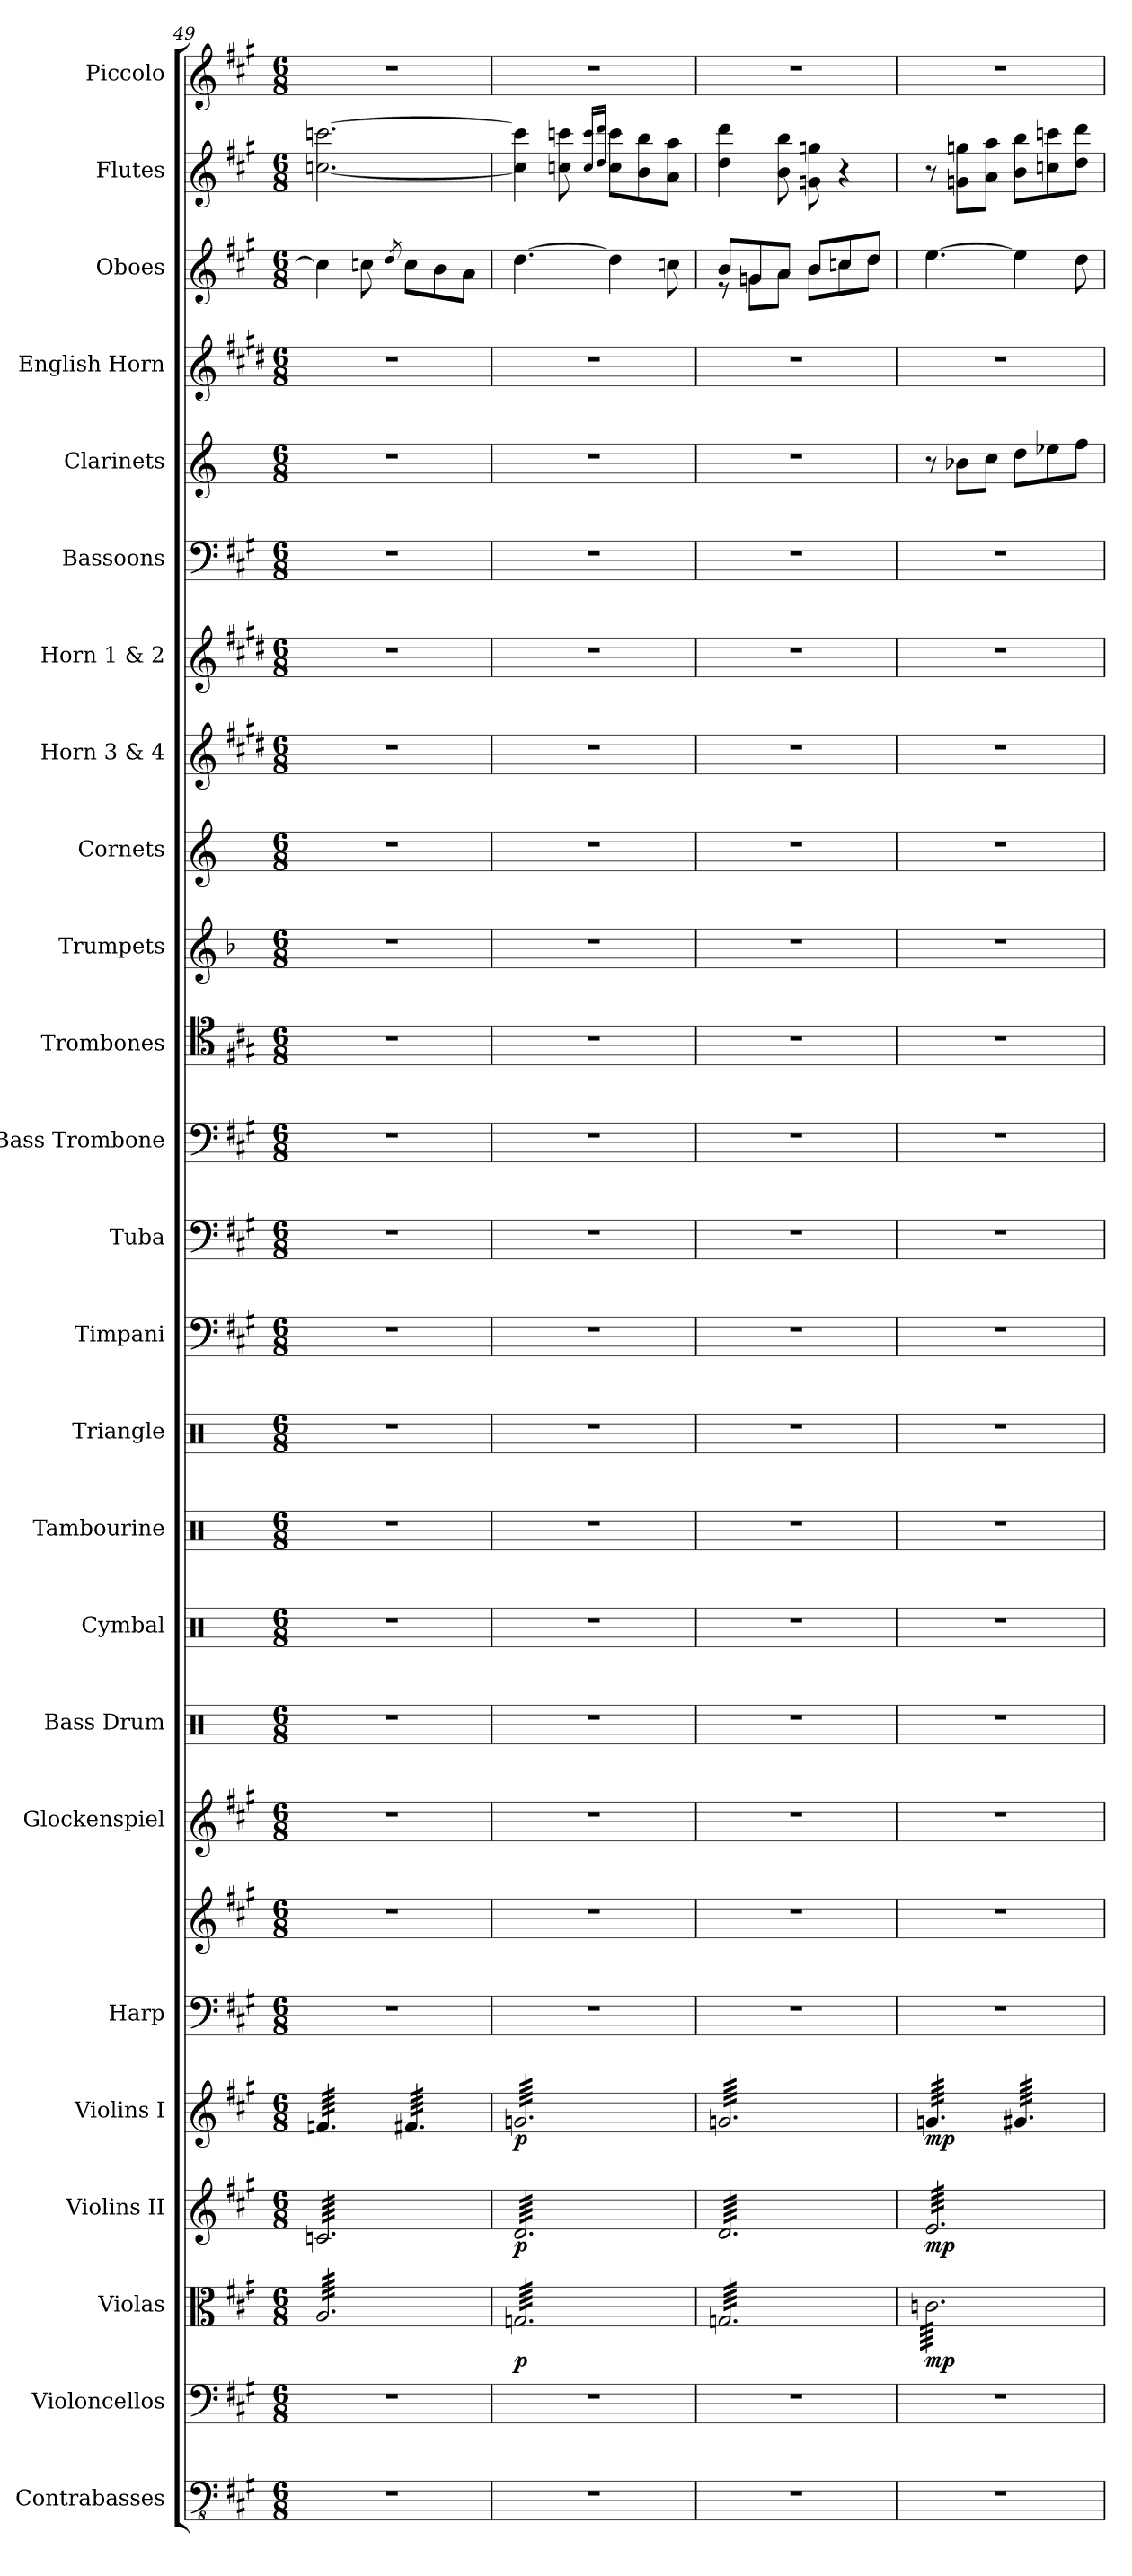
**kern	**kern	**kern	**dynam	**kern	**dynam	**kern	**dynam	**kern	**kern	**kern	**kern	**kern	**kern	**kern	**kern	**kern	**kern	**kern	**kern	**kern	**kern	**kern	**kern	**kern	**kern	**kern	**kern	**kern
*part25	*part24	*part23	*part23	*part22	*part22	*part21	*part21	*part20	*part20	*part19	*part18	*part17	*part16	*part15	*part14	*part13	*part12	*part11	*part10	*part9	*part8	*part7	*part6	*part5	*part4	*part3	*part2	*part1
*staff26	*staff25	*staff24	*staff24	*staff23	*staff23	*staff22	*staff22	*staff21	*staff20	*staff19	*staff18	*staff17	*staff16	*staff15	*staff14	*staff13	*staff12	*staff11	*staff10	*staff9	*staff8	*staff7	*staff6	*staff5	*staff4	*staff3	*staff2	*staff1
*I"Contrabasses	*I"Violoncellos	*I"Violas	*	*I"Violins II	*	*I"Violins I	*	*I"Harp	*	*I"Glockenspiel	*I"Bass Drum	*I"Cymbal	*I"Tambourine	*I"Triangle	*I"Timpani	*I"Tuba	*I"Bass Trombone	*I"Trombones	*I"Trumpets	*I"Cornets	*I"Horn 3 &amp; 4	*I"Horn 1 &amp; 2	*I"Bassoons	*I"Clarinets	*I"English Horn	*I"Oboes	*I"Flutes	*I"Piccolo
*I'Cbs.	*I'Vcs.	*I'Vlas.	*	*I'Vlns.II	*	*I'Vlns. I	*	*I'Hrp.	*	*I'Glk.	*I'B. Dr.	*I'Cym.	*I'Tamb.	*I'Tria.	*I'Timp.	*I'Tba.	*I'B. Tbn.	*I'Tbn.	*I'Trmpt.	*I'Cornt.	*I'Hn.	*I'Hn.	*I'Bsn.	*I'Cl.	*	*I'Ob.	*I'Fl.	*I'Picc.
*clefFv4	*clefF4	*clefC3	*	*clefG2	*	*clefG2	*	*clefF4	*clefG2	*clefG2	*clefX	*clefX	*clefX	*clefX	*clefF4	*clefF4	*clefF4	*clefC4	*clefG2	*clefG2	*clefG2	*clefG2	*clefF4	*clefG2	*clefG2	*clefG2	*clefG2	*clefG2
*	*	*	*	*	*	*	*	*	*	*ITrd-14c-24	*	*	*	*	*	*	*	*	*ITrd-2c-4	*ITrd2c3	*ITrd4c7	*ITrd4c7	*	*ITrd2c3	*ITrd4c7	*	*	*ITrd-7c-12
*k[f#c#g#]	*k[f#c#g#]	*k[f#c#g#]	*	*k[f#c#g#]	*	*k[f#c#g#]	*	*k[f#c#g#]	*k[f#c#g#]	*k[f#c#g#]	*k[]	*k[]	*k[]	*k[]	*k[f#c#g#]	*k[f#c#g#]	*k[f#c#g#]	*k[f#c#g#]	*k[f#c#g#]	*k[f#c#g#]	*k[f#c#g#]	*k[f#c#g#]	*k[f#c#g#]	*k[f#c#g#]	*k[f#c#g#]	*k[f#c#g#]	*k[f#c#g#]	*k[f#c#g#]
*M6/8	*M6/8	*M6/8	*	*M6/8	*	*M6/8	*	*M6/8	*M6/8	*M6/8	*M6/8	*M6/8	*M6/8	*M6/8	*M6/8	*M6/8	*M6/8	*M6/8	*M6/8	*M6/8	*M6/8	*M6/8	*M6/8	*M6/8	*M6/8	*M6/8	*M6/8	*M6/8
=49	=49	=49	=49	=49	=49	=49	=49	=49	=49	=49	=49	=49	=49	=49	=49	=49	=49	=49	=49	=49	=49	=49	=49	=49	=49	=49	=49	=49
*	*	*tremolo	*	*	*	*	*	*	*	*	*	*	*	*	*	*	*	*	*	*	*	*	*	*	*	*	*	*
*	*	*	*	*tremolo	*	*	*	*	*	*	*	*	*	*	*	*	*	*	*	*	*	*	*	*	*	*	*	*
*	*	*	*	*	*	*tremolo	*	*	*	*	*	*	*	*	*	*	*	*	*	*	*	*	*	*	*	*	*	*
2.r	2.r	64A/LLLL	.	64cn/LLLL	.	64fn/LLLL	.	2.r	2.r	2.r	2.r	2.r	2.r	2.r	2.r	2.r	2.r	2.r	2.r	2.r	2.r	2.r	2.r	2.r	2.r	4cc\]	[2.ccn\ [2.cccn\	2.r
.	.	64A/	.	64cn/	.	64fn/	.	.	.	.	.	.	.	.	.	.	.	.	.	.	.	.	.	.	.	.	.	.
.	.	64A/	.	64cn/	.	64fn/	.	.	.	.	.	.	.	.	.	.	.	.	.	.	.	.	.	.	.	.	.	.
.	.	64A/	.	64cn/	.	64fn/	.	.	.	.	.	.	.	.	.	.	.	.	.	.	.	.	.	.	.	.	.	.
.	.	64A/	.	64cn/	.	64fn/	.	.	.	.	.	.	.	.	.	.	.	.	.	.	.	.	.	.	.	.	.	.
.	.	64A/	.	64cn/	.	64fn/	.	.	.	.	.	.	.	.	.	.	.	.	.	.	.	.	.	.	.	.	.	.
.	.	64A/	.	64cn/	.	64fn/	.	.	.	.	.	.	.	.	.	.	.	.	.	.	.	.	.	.	.	.	.	.
.	.	64A/	.	64cn/	.	64fn/	.	.	.	.	.	.	.	.	.	.	.	.	.	.	.	.	.	.	.	.	.	.
.	.	64A/	.	64cn/	.	64fn/	.	.	.	.	.	.	.	.	.	.	.	.	.	.	.	.	.	.	.	.	.	.
.	.	64A/	.	64cn/	.	64fn/	.	.	.	.	.	.	.	.	.	.	.	.	.	.	.	.	.	.	.	.	.	.
.	.	64A/	.	64cn/	.	64fn/	.	.	.	.	.	.	.	.	.	.	.	.	.	.	.	.	.	.	.	.	.	.
.	.	64A/	.	64cn/	.	64fn/	.	.	.	.	.	.	.	.	.	.	.	.	.	.	.	.	.	.	.	.	.	.
.	.	64A/	.	64cn/	.	64fn/	.	.	.	.	.	.	.	.	.	.	.	.	.	.	.	.	.	.	.	.	.	.
.	.	64A/	.	64cn/	.	64fn/	.	.	.	.	.	.	.	.	.	.	.	.	.	.	.	.	.	.	.	.	.	.
.	.	64A/	.	64cn/	.	64fn/	.	.	.	.	.	.	.	.	.	.	.	.	.	.	.	.	.	.	.	.	.	.
.	.	64A/	.	64cn/	.	64fn/	.	.	.	.	.	.	.	.	.	.	.	.	.	.	.	.	.	.	.	.	.	.
.	.	64A/	.	64cn/	.	64fn/	.	.	.	.	.	.	.	.	.	.	.	.	.	.	.	.	.	.	.	8ccn\	.	.
.	.	64A/	.	64cn/	.	64fn/	.	.	.	.	.	.	.	.	.	.	.	.	.	.	.	.	.	.	.	.	.	.
.	.	64A/	.	64cn/	.	64fn/	.	.	.	.	.	.	.	.	.	.	.	.	.	.	.	.	.	.	.	.	.	.
.	.	64A/	.	64cn/	.	64fn/	.	.	.	.	.	.	.	.	.	.	.	.	.	.	.	.	.	.	.	.	.	.
.	.	64A/	.	64cn/	.	64fn/	.	.	.	.	.	.	.	.	.	.	.	.	.	.	.	.	.	.	.	.	.	.
.	.	64A/	.	64cn/	.	64fn/	.	.	.	.	.	.	.	.	.	.	.	.	.	.	.	.	.	.	.	.	.	.
.	.	64A/	.	64cn/	.	64fn/	.	.	.	.	.	.	.	.	.	.	.	.	.	.	.	.	.	.	.	.	.	.
.	.	64A/	.	64cn/	.	64fn/JJJJ	.	.	.	.	.	.	.	.	.	.	.	.	.	.	.	.	.	.	.	.	.	.
.	.	.	.	.	.	.	.	.	.	.	.	.	.	.	.	.	.	.	.	.	.	.	.	.	.	8qdd/	.	.
.	.	64A/	.	64cn/	.	64f#X/LLLL	.	.	.	.	.	.	.	.	.	.	.	.	.	.	.	.	.	.	.	8cc\L	.	.
.	.	64A/	.	64cn/	.	64f#X/	.	.	.	.	.	.	.	.	.	.	.	.	.	.	.	.	.	.	.	.	.	.
.	.	64A/	.	64cn/	.	64f#X/	.	.	.	.	.	.	.	.	.	.	.	.	.	.	.	.	.	.	.	.	.	.
.	.	64A/	.	64cn/	.	64f#X/	.	.	.	.	.	.	.	.	.	.	.	.	.	.	.	.	.	.	.	.	.	.
.	.	64A/	.	64cn/	.	64f#X/	.	.	.	.	.	.	.	.	.	.	.	.	.	.	.	.	.	.	.	.	.	.
.	.	64A/	.	64cn/	.	64f#X/	.	.	.	.	.	.	.	.	.	.	.	.	.	.	.	.	.	.	.	.	.	.
.	.	64A/	.	64cn/	.	64f#X/	.	.	.	.	.	.	.	.	.	.	.	.	.	.	.	.	.	.	.	.	.	.
.	.	64A/	.	64cn/	.	64f#X/	.	.	.	.	.	.	.	.	.	.	.	.	.	.	.	.	.	.	.	.	.	.
.	.	64A/	.	64cn/	.	64f#X/	.	.	.	.	.	.	.	.	.	.	.	.	.	.	.	.	.	.	.	8b\	.	.
.	.	64A/	.	64cn/	.	64f#X/	.	.	.	.	.	.	.	.	.	.	.	.	.	.	.	.	.	.	.	.	.	.
.	.	64A/	.	64cn/	.	64f#X/	.	.	.	.	.	.	.	.	.	.	.	.	.	.	.	.	.	.	.	.	.	.
.	.	64A/	.	64cn/	.	64f#X/	.	.	.	.	.	.	.	.	.	.	.	.	.	.	.	.	.	.	.	.	.	.
.	.	64A/	.	64cn/	.	64f#X/	.	.	.	.	.	.	.	.	.	.	.	.	.	.	.	.	.	.	.	.	.	.
.	.	64A/	.	64cn/	.	64f#X/	.	.	.	.	.	.	.	.	.	.	.	.	.	.	.	.	.	.	.	.	.	.
.	.	64A/	.	64cn/	.	64f#X/	.	.	.	.	.	.	.	.	.	.	.	.	.	.	.	.	.	.	.	.	.	.
.	.	64A/	.	64cn/	.	64f#X/	.	.	.	.	.	.	.	.	.	.	.	.	.	.	.	.	.	.	.	.	.	.
.	.	64A/	.	64cn/	.	64f#X/	.	.	.	.	.	.	.	.	.	.	.	.	.	.	.	.	.	.	.	8a\J	.	.
.	.	64A/	.	64cn/	.	64f#X/	.	.	.	.	.	.	.	.	.	.	.	.	.	.	.	.	.	.	.	.	.	.
.	.	64A/	.	64cn/	.	64f#X/	.	.	.	.	.	.	.	.	.	.	.	.	.	.	.	.	.	.	.	.	.	.
.	.	64A/	.	64cn/	.	64f#X/	.	.	.	.	.	.	.	.	.	.	.	.	.	.	.	.	.	.	.	.	.	.
.	.	64A/	.	64cn/	.	64f#X/	.	.	.	.	.	.	.	.	.	.	.	.	.	.	.	.	.	.	.	.	.	.
.	.	64A/	.	64cn/	.	64f#X/	.	.	.	.	.	.	.	.	.	.	.	.	.	.	.	.	.	.	.	.	.	.
.	.	64A/	.	64cn/	.	64f#X/	.	.	.	.	.	.	.	.	.	.	.	.	.	.	.	.	.	.	.	.	.	.
.	.	64A/JJJJ	.	64cn/JJJJ	.	64f#X/JJJJ	.	.	.	.	.	.	.	.	.	.	.	.	.	.	.	.	.	.	.	.	.	.
=50	=50	=50	=50	=50	=50	=50	=50	=50	=50	=50	=50	=50	=50	=50	=50	=50	=50	=50	=50	=50	=50	=50	=50	=50	=50	=50	=50	=50
!	!	!	!LO:DY:b	!	!LO:DY:b	!	!LO:DY:b	!	!	!	!	!	!	!	!	!	!	!	!	!	!	!	!	!	!	!	!	!
2.r	2.r	64Gn/LLLL	p	64d/LLLL	p	64gn/LLLL	p	2.r	2.r	2.r	2.r	2.r	2.r	2.r	2.r	2.r	2.r	2.r	2.r	2.r	2.r	2.r	2.r	2.r	2.r	[4.dd\	4cc\] 4ccc\]	2.r
.	.	64Gn/	.	64d/	.	64gn/	.	.	.	.	.	.	.	.	.	.	.	.	.	.	.	.	.	.	.	.	.	.
.	.	64Gn/	.	64d/	.	64gn/	.	.	.	.	.	.	.	.	.	.	.	.	.	.	.	.	.	.	.	.	.	.
.	.	64Gn/	.	64d/	.	64gn/	.	.	.	.	.	.	.	.	.	.	.	.	.	.	.	.	.	.	.	.	.	.
.	.	64Gn/	.	64d/	.	64gn/	.	.	.	.	.	.	.	.	.	.	.	.	.	.	.	.	.	.	.	.	.	.
.	.	64Gn/	.	64d/	.	64gn/	.	.	.	.	.	.	.	.	.	.	.	.	.	.	.	.	.	.	.	.	.	.
.	.	64Gn/	.	64d/	.	64gn/	.	.	.	.	.	.	.	.	.	.	.	.	.	.	.	.	.	.	.	.	.	.
.	.	64Gn/	.	64d/	.	64gn/	.	.	.	.	.	.	.	.	.	.	.	.	.	.	.	.	.	.	.	.	.	.
.	.	64Gn/	.	64d/	.	64gn/	.	.	.	.	.	.	.	.	.	.	.	.	.	.	.	.	.	.	.	.	.	.
.	.	64Gn/	.	64d/	.	64gn/	.	.	.	.	.	.	.	.	.	.	.	.	.	.	.	.	.	.	.	.	.	.
.	.	64Gn/	.	64d/	.	64gn/	.	.	.	.	.	.	.	.	.	.	.	.	.	.	.	.	.	.	.	.	.	.
.	.	64Gn/	.	64d/	.	64gn/	.	.	.	.	.	.	.	.	.	.	.	.	.	.	.	.	.	.	.	.	.	.
.	.	64Gn/	.	64d/	.	64gn/	.	.	.	.	.	.	.	.	.	.	.	.	.	.	.	.	.	.	.	.	.	.
.	.	64Gn/	.	64d/	.	64gn/	.	.	.	.	.	.	.	.	.	.	.	.	.	.	.	.	.	.	.	.	.	.
.	.	64Gn/	.	64d/	.	64gn/	.	.	.	.	.	.	.	.	.	.	.	.	.	.	.	.	.	.	.	.	.	.
.	.	64Gn/	.	64d/	.	64gn/	.	.	.	.	.	.	.	.	.	.	.	.	.	.	.	.	.	.	.	.	.	.
.	.	64Gn/	.	64d/	.	64gn/	.	.	.	.	.	.	.	.	.	.	.	.	.	.	.	.	.	.	.	.	8ccn\ 8cccn\	.
.	.	64Gn/	.	64d/	.	64gn/	.	.	.	.	.	.	.	.	.	.	.	.	.	.	.	.	.	.	.	.	.	.
.	.	64Gn/	.	64d/	.	64gn/	.	.	.	.	.	.	.	.	.	.	.	.	.	.	.	.	.	.	.	.	.	.
.	.	64Gn/	.	64d/	.	64gn/	.	.	.	.	.	.	.	.	.	.	.	.	.	.	.	.	.	.	.	.	.	.
.	.	64Gn/	.	64d/	.	64gn/	.	.	.	.	.	.	.	.	.	.	.	.	.	.	.	.	.	.	.	.	.	.
.	.	64Gn/	.	64d/	.	64gn/	.	.	.	.	.	.	.	.	.	.	.	.	.	.	.	.	.	.	.	.	.	.
.	.	64Gn/	.	64d/	.	64gn/	.	.	.	.	.	.	.	.	.	.	.	.	.	.	.	.	.	.	.	.	.	.
.	.	64Gn/	.	64d/	.	64gn/	.	.	.	.	.	.	.	.	.	.	.	.	.	.	.	.	.	.	.	.	.	.
.	.	.	.	.	.	.	.	.	.	.	.	.	.	.	.	.	.	.	.	.	.	.	.	.	.	.	16qcc/ 16qccc/LL	.
.	.	.	.	.	.	.	.	.	.	.	.	.	.	.	.	.	.	.	.	.	.	.	.	.	.	.	16qdd/ 16qddd/JJ	.
.	.	64Gn/	.	64d/	.	64gn/	.	.	.	.	.	.	.	.	.	.	.	.	.	.	.	.	.	.	.	4dd\]	8cc\ 8ccc\L	.
.	.	64Gn/	.	64d/	.	64gn/	.	.	.	.	.	.	.	.	.	.	.	.	.	.	.	.	.	.	.	.	.	.
.	.	64Gn/	.	64d/	.	64gn/	.	.	.	.	.	.	.	.	.	.	.	.	.	.	.	.	.	.	.	.	.	.
.	.	64Gn/	.	64d/	.	64gn/	.	.	.	.	.	.	.	.	.	.	.	.	.	.	.	.	.	.	.	.	.	.
.	.	64Gn/	.	64d/	.	64gn/	.	.	.	.	.	.	.	.	.	.	.	.	.	.	.	.	.	.	.	.	.	.
.	.	64Gn/	.	64d/	.	64gn/	.	.	.	.	.	.	.	.	.	.	.	.	.	.	.	.	.	.	.	.	.	.
.	.	64Gn/	.	64d/	.	64gn/	.	.	.	.	.	.	.	.	.	.	.	.	.	.	.	.	.	.	.	.	.	.
.	.	64Gn/	.	64d/	.	64gn/	.	.	.	.	.	.	.	.	.	.	.	.	.	.	.	.	.	.	.	.	.	.
.	.	64Gn/	.	64d/	.	64gn/	.	.	.	.	.	.	.	.	.	.	.	.	.	.	.	.	.	.	.	.	8b\ 8bb\	.
.	.	64Gn/	.	64d/	.	64gn/	.	.	.	.	.	.	.	.	.	.	.	.	.	.	.	.	.	.	.	.	.	.
.	.	64Gn/	.	64d/	.	64gn/	.	.	.	.	.	.	.	.	.	.	.	.	.	.	.	.	.	.	.	.	.	.
.	.	64Gn/	.	64d/	.	64gn/	.	.	.	.	.	.	.	.	.	.	.	.	.	.	.	.	.	.	.	.	.	.
.	.	64Gn/	.	64d/	.	64gn/	.	.	.	.	.	.	.	.	.	.	.	.	.	.	.	.	.	.	.	.	.	.
.	.	64Gn/	.	64d/	.	64gn/	.	.	.	.	.	.	.	.	.	.	.	.	.	.	.	.	.	.	.	.	.	.
.	.	64Gn/	.	64d/	.	64gn/	.	.	.	.	.	.	.	.	.	.	.	.	.	.	.	.	.	.	.	.	.	.
.	.	64Gn/	.	64d/	.	64gn/	.	.	.	.	.	.	.	.	.	.	.	.	.	.	.	.	.	.	.	.	.	.
.	.	64Gn/	.	64d/	.	64gn/	.	.	.	.	.	.	.	.	.	.	.	.	.	.	.	.	.	.	.	8ccn\	8a\ 8aa\J	.
.	.	64Gn/	.	64d/	.	64gn/	.	.	.	.	.	.	.	.	.	.	.	.	.	.	.	.	.	.	.	.	.	.
.	.	64Gn/	.	64d/	.	64gn/	.	.	.	.	.	.	.	.	.	.	.	.	.	.	.	.	.	.	.	.	.	.
.	.	64Gn/	.	64d/	.	64gn/	.	.	.	.	.	.	.	.	.	.	.	.	.	.	.	.	.	.	.	.	.	.
.	.	64Gn/	.	64d/	.	64gn/	.	.	.	.	.	.	.	.	.	.	.	.	.	.	.	.	.	.	.	.	.	.
.	.	64Gn/	.	64d/	.	64gn/	.	.	.	.	.	.	.	.	.	.	.	.	.	.	.	.	.	.	.	.	.	.
.	.	64Gn/	.	64d/	.	64gn/	.	.	.	.	.	.	.	.	.	.	.	.	.	.	.	.	.	.	.	.	.	.
.	.	64Gn/JJJJ	.	64d/JJJJ	.	64gn/JJJJ	.	.	.	.	.	.	.	.	.	.	.	.	.	.	.	.	.	.	.	.	.	.
=51	=51	=51	=51	=51	=51	=51	=51	=51	=51	=51	=51	=51	=51	=51	=51	=51	=51	=51	=51	=51	=51	=51	=51	=51	=51	=51	=51	=51
*	*	*	*	*	*	*	*	*	*	*	*	*	*	*	*	*	*	*	*	*	*	*	*	*	*	*^	*	*
2.r	2.r	64Gn/LLLL	.	64d/LLLL	.	64gn/LLLL	.	2.r	2.r	2.r	2.r	2.r	2.r	2.r	2.r	2.r	2.r	2.r	2.r	2.r	2.r	2.r	2.r	2.r	2.r	8b/L	8r	4dd\ 4ddd\	2.r
.	.	64Gn/	.	64d/	.	64gn/	.	.	.	.	.	.	.	.	.	.	.	.	.	.	.	.	.	.	.	.	.	.	.
.	.	64Gn/	.	64d/	.	64gn/	.	.	.	.	.	.	.	.	.	.	.	.	.	.	.	.	.	.	.	.	.	.	.
.	.	64Gn/	.	64d/	.	64gn/	.	.	.	.	.	.	.	.	.	.	.	.	.	.	.	.	.	.	.	.	.	.	.
.	.	64Gn/	.	64d/	.	64gn/	.	.	.	.	.	.	.	.	.	.	.	.	.	.	.	.	.	.	.	.	.	.	.
.	.	64Gn/	.	64d/	.	64gn/	.	.	.	.	.	.	.	.	.	.	.	.	.	.	.	.	.	.	.	.	.	.	.
.	.	64Gn/	.	64d/	.	64gn/	.	.	.	.	.	.	.	.	.	.	.	.	.	.	.	.	.	.	.	.	.	.	.
.	.	64Gn/	.	64d/	.	64gn/	.	.	.	.	.	.	.	.	.	.	.	.	.	.	.	.	.	.	.	.	.	.	.
.	.	64Gn/	.	64d/	.	64gn/	.	.	.	.	.	.	.	.	.	.	.	.	.	.	.	.	.	.	.	8gn/	8g\L	.	.
.	.	64Gn/	.	64d/	.	64gn/	.	.	.	.	.	.	.	.	.	.	.	.	.	.	.	.	.	.	.	.	.	.	.
.	.	64Gn/	.	64d/	.	64gn/	.	.	.	.	.	.	.	.	.	.	.	.	.	.	.	.	.	.	.	.	.	.	.
.	.	64Gn/	.	64d/	.	64gn/	.	.	.	.	.	.	.	.	.	.	.	.	.	.	.	.	.	.	.	.	.	.	.
.	.	64Gn/	.	64d/	.	64gn/	.	.	.	.	.	.	.	.	.	.	.	.	.	.	.	.	.	.	.	.	.	.	.
.	.	64Gn/	.	64d/	.	64gn/	.	.	.	.	.	.	.	.	.	.	.	.	.	.	.	.	.	.	.	.	.	.	.
.	.	64Gn/	.	64d/	.	64gn/	.	.	.	.	.	.	.	.	.	.	.	.	.	.	.	.	.	.	.	.	.	.	.
.	.	64Gn/	.	64d/	.	64gn/	.	.	.	.	.	.	.	.	.	.	.	.	.	.	.	.	.	.	.	.	.	.	.
.	.	64Gn/	.	64d/	.	64gn/	.	.	.	.	.	.	.	.	.	.	.	.	.	.	.	.	.	.	.	8a/J	8a\J	8b\ 8bb\	.
.	.	64Gn/	.	64d/	.	64gn/	.	.	.	.	.	.	.	.	.	.	.	.	.	.	.	.	.	.	.	.	.	.	.
.	.	64Gn/	.	64d/	.	64gn/	.	.	.	.	.	.	.	.	.	.	.	.	.	.	.	.	.	.	.	.	.	.	.
.	.	64Gn/	.	64d/	.	64gn/	.	.	.	.	.	.	.	.	.	.	.	.	.	.	.	.	.	.	.	.	.	.	.
.	.	64Gn/	.	64d/	.	64gn/	.	.	.	.	.	.	.	.	.	.	.	.	.	.	.	.	.	.	.	.	.	.	.
.	.	64Gn/	.	64d/	.	64gn/	.	.	.	.	.	.	.	.	.	.	.	.	.	.	.	.	.	.	.	.	.	.	.
.	.	64Gn/	.	64d/	.	64gn/	.	.	.	.	.	.	.	.	.	.	.	.	.	.	.	.	.	.	.	.	.	.	.
.	.	64Gn/	.	64d/	.	64gn/	.	.	.	.	.	.	.	.	.	.	.	.	.	.	.	.	.	.	.	.	.	.	.
.	.	64Gn/	.	64d/	.	64gn/	.	.	.	.	.	.	.	.	.	.	.	.	.	.	.	.	.	.	.	8b/L	8b\L	8gn\ 8ggn\	.
.	.	64Gn/	.	64d/	.	64gn/	.	.	.	.	.	.	.	.	.	.	.	.	.	.	.	.	.	.	.	.	.	.	.
.	.	64Gn/	.	64d/	.	64gn/	.	.	.	.	.	.	.	.	.	.	.	.	.	.	.	.	.	.	.	.	.	.	.
.	.	64Gn/	.	64d/	.	64gn/	.	.	.	.	.	.	.	.	.	.	.	.	.	.	.	.	.	.	.	.	.	.	.
.	.	64Gn/	.	64d/	.	64gn/	.	.	.	.	.	.	.	.	.	.	.	.	.	.	.	.	.	.	.	.	.	.	.
.	.	64Gn/	.	64d/	.	64gn/	.	.	.	.	.	.	.	.	.	.	.	.	.	.	.	.	.	.	.	.	.	.	.
.	.	64Gn/	.	64d/	.	64gn/	.	.	.	.	.	.	.	.	.	.	.	.	.	.	.	.	.	.	.	.	.	.	.
.	.	64Gn/	.	64d/	.	64gn/	.	.	.	.	.	.	.	.	.	.	.	.	.	.	.	.	.	.	.	.	.	.	.
.	.	64Gn/	.	64d/	.	64gn/	.	.	.	.	.	.	.	.	.	.	.	.	.	.	.	.	.	.	.	8ccn/	8cc\	4r	.
.	.	64Gn/	.	64d/	.	64gn/	.	.	.	.	.	.	.	.	.	.	.	.	.	.	.	.	.	.	.	.	.	.	.
.	.	64Gn/	.	64d/	.	64gn/	.	.	.	.	.	.	.	.	.	.	.	.	.	.	.	.	.	.	.	.	.	.	.
.	.	64Gn/	.	64d/	.	64gn/	.	.	.	.	.	.	.	.	.	.	.	.	.	.	.	.	.	.	.	.	.	.	.
.	.	64Gn/	.	64d/	.	64gn/	.	.	.	.	.	.	.	.	.	.	.	.	.	.	.	.	.	.	.	.	.	.	.
.	.	64Gn/	.	64d/	.	64gn/	.	.	.	.	.	.	.	.	.	.	.	.	.	.	.	.	.	.	.	.	.	.	.
.	.	64Gn/	.	64d/	.	64gn/	.	.	.	.	.	.	.	.	.	.	.	.	.	.	.	.	.	.	.	.	.	.	.
.	.	64Gn/	.	64d/	.	64gn/	.	.	.	.	.	.	.	.	.	.	.	.	.	.	.	.	.	.	.	.	.	.	.
.	.	64Gn/	.	64d/	.	64gn/	.	.	.	.	.	.	.	.	.	.	.	.	.	.	.	.	.	.	.	8dd/J	8dd\J	.	.
.	.	64Gn/	.	64d/	.	64gn/	.	.	.	.	.	.	.	.	.	.	.	.	.	.	.	.	.	.	.	.	.	.	.
.	.	64Gn/	.	64d/	.	64gn/	.	.	.	.	.	.	.	.	.	.	.	.	.	.	.	.	.	.	.	.	.	.	.
.	.	64Gn/	.	64d/	.	64gn/	.	.	.	.	.	.	.	.	.	.	.	.	.	.	.	.	.	.	.	.	.	.	.
.	.	64Gn/	.	64d/	.	64gn/	.	.	.	.	.	.	.	.	.	.	.	.	.	.	.	.	.	.	.	.	.	.	.
.	.	64Gn/	.	64d/	.	64gn/	.	.	.	.	.	.	.	.	.	.	.	.	.	.	.	.	.	.	.	.	.	.	.
.	.	64Gn/	.	64d/	.	64gn/	.	.	.	.	.	.	.	.	.	.	.	.	.	.	.	.	.	.	.	.	.	.	.
.	.	64Gn/JJJJ	.	64d/JJJJ	.	64gn/JJJJ	.	.	.	.	.	.	.	.	.	.	.	.	.	.	.	.	.	.	.	.	.	.	.
*	*	*	*	*	*	*	*	*	*	*	*	*	*	*	*	*	*	*	*	*	*	*	*	*	*	*v	*v	*	*
=52	=52	=52	=52	=52	=52	=52	=52	=52	=52	=52	=52	=52	=52	=52	=52	=52	=52	=52	=52	=52	=52	=52	=52	=52	=52	=52	=52	=52
*	*	*	*	*	*	*	*	*	*	*	*	*	*	*	*	*	*	*	*	*	*	*	*	*	*	*	*	*MM75
*	*	*	*	*	*	*	*	*	*	*	*	*	*	*	*	*	*	*	*	*	*	*	*	*	*	*^	*	*
!	!	!	!LO:DY:b	!	!LO:DY:b	!	!LO:DY:b	!	!	!	!	!	!	!	!	!	!	!	!	!	!	!	!	!	!	!	!	!	!
*	*	*	*	*	*	*	*	*	*	*	*	*	*	*	*	*	*	*	*	*	*	*	*	*	*	*v	*v	*	*
2.r	2.r	64cn\LLLL	mp	64e/LLLL	mp	64gn/LLLL	mp	2.r	2.r	2.r	2.r	2.r	2.r	2.r	2.r	2.r	2.r	2.r	2.r	2.r	2.r	2.r	2.r	8r	2.r	[4.ee\	8r	2.r
.	.	64cn\	.	64e/	.	64gn/	.	.	.	.	.	.	.	.	.	.	.	.	.	.	.	.	.	.	.	.	.	.
.	.	64cn\	.	64e/	.	64gn/	.	.	.	.	.	.	.	.	.	.	.	.	.	.	.	.	.	.	.	.	.	.
.	.	64cn\	.	64e/	.	64gn/	.	.	.	.	.	.	.	.	.	.	.	.	.	.	.	.	.	.	.	.	.	.
.	.	64cn\	.	64e/	.	64gn/	.	.	.	.	.	.	.	.	.	.	.	.	.	.	.	.	.	.	.	.	.	.
.	.	64cn\	.	64e/	.	64gn/	.	.	.	.	.	.	.	.	.	.	.	.	.	.	.	.	.	.	.	.	.	.
.	.	64cn\	.	64e/	.	64gn/	.	.	.	.	.	.	.	.	.	.	.	.	.	.	.	.	.	.	.	.	.	.
.	.	64cn\	.	64e/	.	64gn/	.	.	.	.	.	.	.	.	.	.	.	.	.	.	.	.	.	.	.	.	.	.
.	.	64cn\	.	64e/	.	64gn/	.	.	.	.	.	.	.	.	.	.	.	.	.	.	.	.	.	8gn\L	.	.	8gn\ 8ggn\L	.
.	.	64cn\	.	64e/	.	64gn/	.	.	.	.	.	.	.	.	.	.	.	.	.	.	.	.	.	.	.	.	.	.
.	.	64cn\	.	64e/	.	64gn/	.	.	.	.	.	.	.	.	.	.	.	.	.	.	.	.	.	.	.	.	.	.
.	.	64cn\	.	64e/	.	64gn/	.	.	.	.	.	.	.	.	.	.	.	.	.	.	.	.	.	.	.	.	.	.
.	.	64cn\	.	64e/	.	64gn/	.	.	.	.	.	.	.	.	.	.	.	.	.	.	.	.	.	.	.	.	.	.
.	.	64cn\	.	64e/	.	64gn/	.	.	.	.	.	.	.	.	.	.	.	.	.	.	.	.	.	.	.	.	.	.
.	.	64cn\	.	64e/	.	64gn/	.	.	.	.	.	.	.	.	.	.	.	.	.	.	.	.	.	.	.	.	.	.
.	.	64cn\	.	64e/	.	64gn/	.	.	.	.	.	.	.	.	.	.	.	.	.	.	.	.	.	.	.	.	.	.
.	.	64cn\	.	64e/	.	64gn/	.	.	.	.	.	.	.	.	.	.	.	.	.	.	.	.	.	8a\J	.	.	8a\ 8aa\J	.
.	.	64cn\	.	64e/	.	64gn/	.	.	.	.	.	.	.	.	.	.	.	.	.	.	.	.	.	.	.	.	.	.
.	.	64cn\	.	64e/	.	64gn/	.	.	.	.	.	.	.	.	.	.	.	.	.	.	.	.	.	.	.	.	.	.
.	.	64cn\	.	64e/	.	64gn/	.	.	.	.	.	.	.	.	.	.	.	.	.	.	.	.	.	.	.	.	.	.
.	.	64cn\	.	64e/	.	64gn/	.	.	.	.	.	.	.	.	.	.	.	.	.	.	.	.	.	.	.	.	.	.
.	.	64cn\	.	64e/	.	64gn/	.	.	.	.	.	.	.	.	.	.	.	.	.	.	.	.	.	.	.	.	.	.
.	.	64cn\	.	64e/	.	64gn/	.	.	.	.	.	.	.	.	.	.	.	.	.	.	.	.	.	.	.	.	.	.
.	.	64cn\	.	64e/	.	64gn/JJJJ	.	.	.	.	.	.	.	.	.	.	.	.	.	.	.	.	.	.	.	.	.	.
.	.	64cn\	.	64e/	.	64g#X/LLLL	.	.	.	.	.	.	.	.	.	.	.	.	.	.	.	.	.	8b\L	.	4ee\]	8b\ 8bb\L	.
.	.	64cn\	.	64e/	.	64g#X/	.	.	.	.	.	.	.	.	.	.	.	.	.	.	.	.	.	.	.	.	.	.
.	.	64cn\	.	64e/	.	64g#X/	.	.	.	.	.	.	.	.	.	.	.	.	.	.	.	.	.	.	.	.	.	.
.	.	64cn\	.	64e/	.	64g#X/	.	.	.	.	.	.	.	.	.	.	.	.	.	.	.	.	.	.	.	.	.	.
.	.	64cn\	.	64e/	.	64g#X/	.	.	.	.	.	.	.	.	.	.	.	.	.	.	.	.	.	.	.	.	.	.
.	.	64cn\	.	64e/	.	64g#X/	.	.	.	.	.	.	.	.	.	.	.	.	.	.	.	.	.	.	.	.	.	.
.	.	64cn\	.	64e/	.	64g#X/	.	.	.	.	.	.	.	.	.	.	.	.	.	.	.	.	.	.	.	.	.	.
.	.	64cn\	.	64e/	.	64g#X/	.	.	.	.	.	.	.	.	.	.	.	.	.	.	.	.	.	.	.	.	.	.
.	.	64cn\	.	64e/	.	64g#X/	.	.	.	.	.	.	.	.	.	.	.	.	.	.	.	.	.	8ccn\	.	.	8ccn\ 8cccn\	.
.	.	64cn\	.	64e/	.	64g#X/	.	.	.	.	.	.	.	.	.	.	.	.	.	.	.	.	.	.	.	.	.	.
.	.	64cn\	.	64e/	.	64g#X/	.	.	.	.	.	.	.	.	.	.	.	.	.	.	.	.	.	.	.	.	.	.
.	.	64cn\	.	64e/	.	64g#X/	.	.	.	.	.	.	.	.	.	.	.	.	.	.	.	.	.	.	.	.	.	.
.	.	64cn\	.	64e/	.	64g#X/	.	.	.	.	.	.	.	.	.	.	.	.	.	.	.	.	.	.	.	.	.	.
.	.	64cn\	.	64e/	.	64g#X/	.	.	.	.	.	.	.	.	.	.	.	.	.	.	.	.	.	.	.	.	.	.
.	.	64cn\	.	64e/	.	64g#X/	.	.	.	.	.	.	.	.	.	.	.	.	.	.	.	.	.	.	.	.	.	.
.	.	64cn\	.	64e/	.	64g#X/	.	.	.	.	.	.	.	.	.	.	.	.	.	.	.	.	.	.	.	.	.	.
.	.	64cn\	.	64e/	.	64g#X/	.	.	.	.	.	.	.	.	.	.	.	.	.	.	.	.	.	8dd\J	.	8dd\	8dd\ 8ddd\J	.
.	.	64cn\	.	64e/	.	64g#X/	.	.	.	.	.	.	.	.	.	.	.	.	.	.	.	.	.	.	.	.	.	.
.	.	64cn\	.	64e/	.	64g#X/	.	.	.	.	.	.	.	.	.	.	.	.	.	.	.	.	.	.	.	.	.	.
.	.	64cn\	.	64e/	.	64g#X/	.	.	.	.	.	.	.	.	.	.	.	.	.	.	.	.	.	.	.	.	.	.
.	.	64cn\	.	64e/	.	64g#X/	.	.	.	.	.	.	.	.	.	.	.	.	.	.	.	.	.	.	.	.	.	.
.	.	64cn\	.	64e/	.	64g#X/	.	.	.	.	.	.	.	.	.	.	.	.	.	.	.	.	.	.	.	.	.	.
.	.	64cn\	.	64e/	.	64g#X/	.	.	.	.	.	.	.	.	.	.	.	.	.	.	.	.	.	.	.	.	.	.
.	.	64cn\JJJJ	.	64e/JJJJ	.	64g#X/JJJJ	.	.	.	.	.	.	.	.	.	.	.	.	.	.	.	.	.	.	.	.	.	.
*	*	*	*	*	*	*Xtremolo	*	*	*	*	*	*	*	*	*	*	*	*	*	*	*	*	*	*	*	*	*	*
*	*	*	*	*Xtremolo	*	*	*	*	*	*	*	*	*	*	*	*	*	*	*	*	*	*	*	*	*	*	*	*
*	*	*Xtremolo	*	*	*	*	*	*	*	*	*	*	*	*	*	*	*	*	*	*	*	*	*	*	*	*	*	*
=	=	=	=	=	=	=	=	=	=	=	=	=	=	=	=	=	=	=	=	=	=	=	=	=	=	=	=	=
*-	*-	*-	*-	*-	*-	*-	*-	*-	*-	*-	*-	*-	*-	*-	*-	*-	*-	*-	*-	*-	*-	*-	*-	*-	*-	*-	*-	*-
